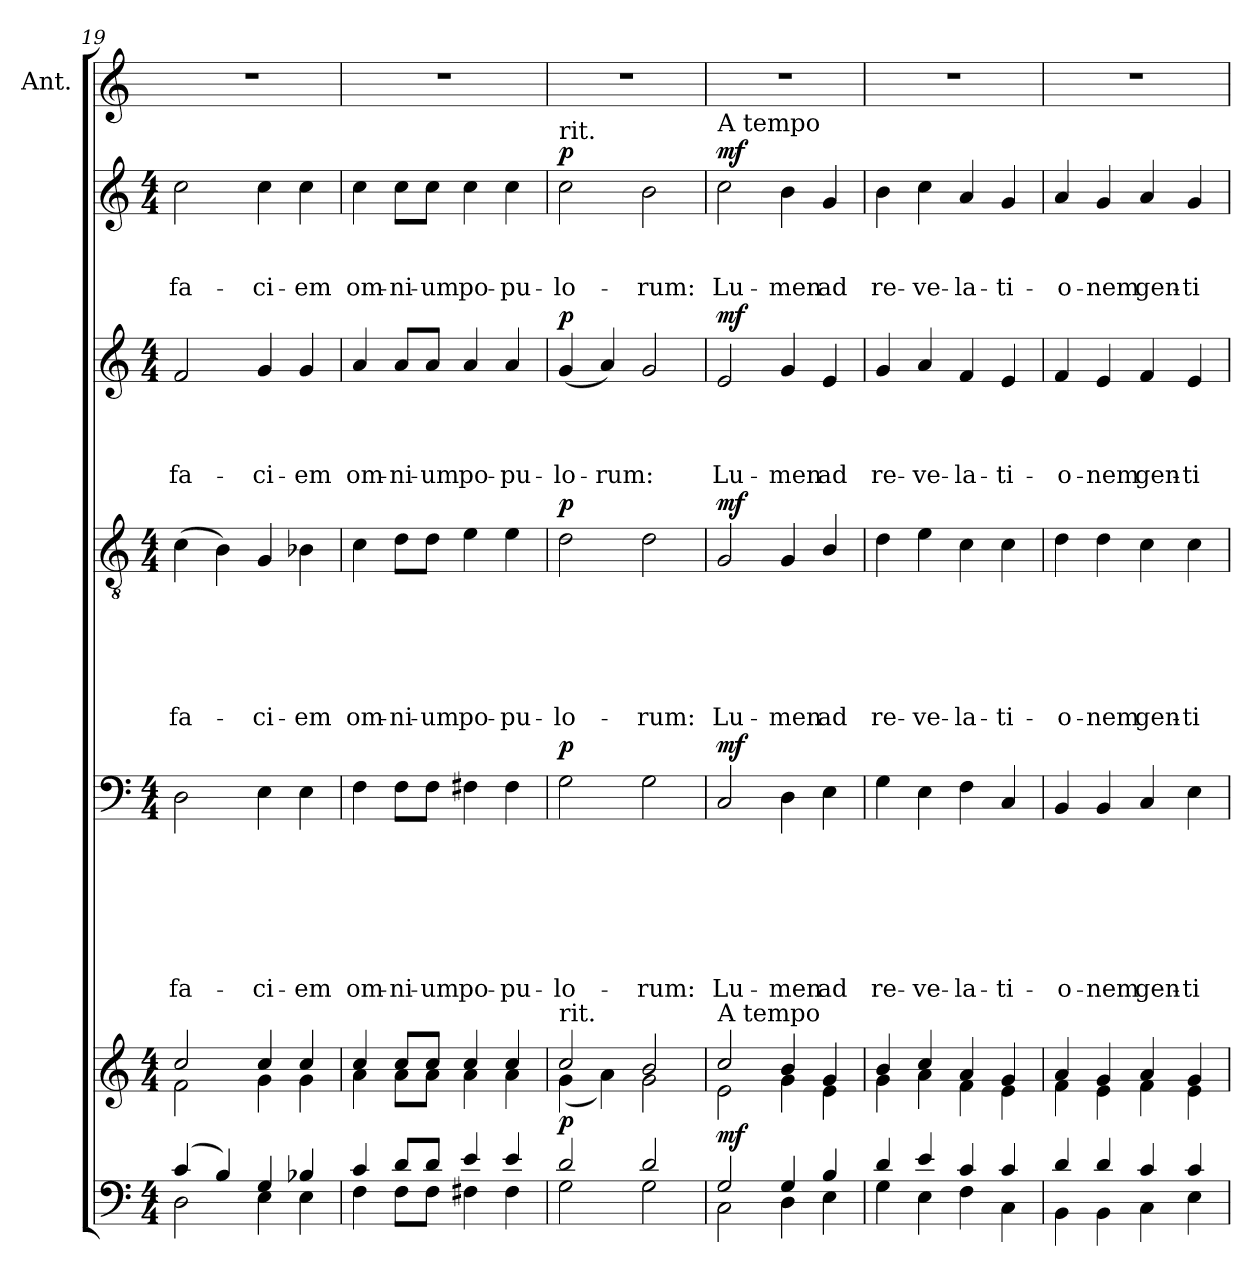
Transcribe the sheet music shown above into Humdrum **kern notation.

**kern	**dynam	**kern	**dynam	**kern	**text	**text	**text	**text	**text	**text	**text	**dynam	**kern	**text	**text	**text	**text	**text	**text	**dynam	**kern	**text	**text	**text	**text	**dynam	**kern	**text	**text	**text	**dynam	**kern
*part7	*part7	*part6	*part6	*part5	*part5	*part5	*part5	*part5	*part5	*part5	*part5	*part5	*part4	*part4	*part4	*part4	*part4	*part4	*part4	*part4	*part3	*part3	*part3	*part3	*part3	*part3	*part2	*part2	*part2	*part2	*part2	*part1
*staff7	*staff7	*staff6	*staff6	*staff5	*staff5	*staff5	*staff5	*staff5	*staff5	*staff5	*staff5	*staff5	*staff4	*staff4	*staff4	*staff4	*staff4	*staff4	*staff4	*staff4	*staff3	*staff3	*staff3	*staff3	*staff3	*staff3	*staff2	*staff2	*staff2	*staff2	*staff2	*staff1
*	*	*	*	*	*	*	*	*	*	*	*	*	*	*	*	*	*	*	*	*	*	*	*	*	*	*	*	*	*	*	*	*I"Ant.
!!LO:PB:g=z
*clefF4	*	*clefG2	*	*clefF4	*	*	*	*	*	*	*	*	*clefGv2	*	*	*	*	*	*	*	*clefG2	*	*	*	*	*	*clefG2	*	*	*	*	*clefG2
*k[]	*	*k[]	*	*k[]	*	*	*	*	*	*	*	*	*k[]	*	*	*	*	*	*	*	*k[]	*	*	*	*	*	*k[]	*	*	*	*	*k[]
*C:	*	*C:	*	*C:	*	*	*	*	*	*	*	*	*C:	*	*	*	*	*	*	*	*C:	*	*	*	*	*	*C:	*	*	*	*	*C:
*M4/4	*	*M4/4	*	*M4/4	*	*	*	*	*	*	*	*	*M4/4	*	*	*	*	*	*	*	*M4/4	*	*	*	*	*	*M4/4	*	*	*	*	*
=19	=19	=19	=19	=19	=19	=19	=19	=19	=19	=19	=19	=19	=19	=19	=19	=19	=19	=19	=19	=19	=19	=19	=19	=19	=19	=19	=19	=19	=19	=19	=19	=19
*^	*	*^	*	*	*	*	*	*	*	*	*	*	*	*	*	*	*	*	*	*	*	*	*	*	*	*	*	*	*	*	*	*
!	!	!	!	!	!	!	!	!	!	!	!	!	!LO:LY:b	!	!	!	!	!	!	!	!LO:LY:b	!	!	!	!	!	!LO:LY:b	!	!	!	!	!LO:LY:b	!	!
(4c/	2D\	.	2cc/	2f\	.	2D\	.	.	.	.	.	.	fa-	.	(>4c\	.	.	.	.	.	fa-	.	2f/	.	.	.	fa-	.	2cc\	.	.	fa-	.	1r
4B/)	.	.	.	.	.	.	.	.	.	.	.	.	.	.	4B\)	.	.	.	.	.	.	.	.	.	.	.	.	.	.	.	.	.	.	.
!	!	!	!	!	!	!	!	!	!	!	!	!	!LO:LY:b	!	!	!	!	!	!	!	!LO:LY:b	!	!	!	!	!	!LO:LY:b	!	!	!	!	!LO:LY:b	!	!
4G/	4E\	.	4cc/	4g\	.	4E\	.	.	.	.	.	.	-ci-	.	4G/	.	.	.	.	.	-ci-	.	4g/	.	.	.	-ci-	.	4cc\	.	.	-ci-	.	.
!	!	!	!	!	!	!	!	!	!	!	!	!	!LO:LY:b	!	!	!	!	!	!	!	!LO:LY:b	!	!	!	!	!	!LO:LY:b	!	!	!	!	!LO:LY:b	!	!
4B-X/	4E\	.	4cc/	4g\	.	4E\	.	.	.	.	.	.	-em	.	4B-X\	.	.	.	.	.	-em	.	4g/	.	.	.	-em	.	4cc\	.	.	-em	.	.
=20	=20	=20	=20	=20	=20	=20	=20	=20	=20	=20	=20	=20	=20	=20	=20	=20	=20	=20	=20	=20	=20	=20	=20	=20	=20	=20	=20	=20	=20	=20	=20	=20	=20	=20
!	!	!	!	!	!	!	!	!	!	!	!	!	!LO:LY:b	!	!	!	!	!	!	!	!LO:LY:b	!	!	!	!	!	!LO:LY:b	!	!	!	!	!LO:LY:b	!	!
4c/	4F\	.	4cc/	4a\	.	4F\	.	.	.	.	.	.	om-	.	4c\	.	.	.	.	.	om-	.	4a/	.	.	.	om-	.	4cc\	.	.	om-	.	1r
!	!	!	!	!	!	!	!	!	!	!	!	!	!LO:LY:b	!	!	!	!	!	!	!	!LO:LY:b	!	!	!	!	!	!LO:LY:b	!	!	!	!	!LO:LY:b	!	!
8d/L	8F\L	.	8cc/L	8a\L	.	8F\L	.	.	.	.	.	.	-ni-	.	8d\L	.	.	.	.	.	-ni-	.	8a/L	.	.	.	-ni-	.	8cc\L	.	.	-ni-	.	.
!	!	!	!	!	!	!	!	!	!	!	!	!	!LO:LY:b	!	!	!	!	!	!	!	!LO:LY:b	!	!	!	!	!	!LO:LY:b	!	!	!	!	!LO:LY:b	!	!
8d/J	8F\J	.	8cc/J	8a\J	.	8F\J	.	.	.	.	.	.	-um	.	8d\J	.	.	.	.	.	-um	.	8a/J	.	.	.	-um	.	8cc\J	.	.	-um	.	.
!	!	!	!	!	!	!	!	!	!	!	!	!	!LO:LY:b	!	!	!	!	!	!	!	!LO:LY:b	!	!	!	!	!	!LO:LY:b	!	!	!	!	!LO:LY:b	!	!
4e/	4F#X\	.	4cc/	4a\	.	4F#X\	.	.	.	.	.	.	po-	.	4e\	.	.	.	.	.	po-	.	4a/	.	.	.	po-	.	4cc\	.	.	po-	.	.
!	!	!	!	!	!	!	!	!	!	!	!	!	!LO:LY:b	!	!	!	!	!	!	!	!LO:LY:b	!	!	!	!	!	!LO:LY:b	!	!	!	!	!LO:LY:b	!	!
4e/	4F#\	.	4cc/	4a\	.	4F#\	.	.	.	.	.	.	-pu-	.	4e\	.	.	.	.	.	-pu-	.	4a/	.	.	.	-pu-	.	4cc\	.	.	-pu-	.	.
=21	=21	=21	=21	=21	=21	=21	=21	=21	=21	=21	=21	=21	=21	=21	=21	=21	=21	=21	=21	=21	=21	=21	=21	=21	=21	=21	=21	=21	=21	=21	=21	=21	=21	=21
!	!	!	!	!	!	!	!	!	!	!	!	!	!	!	!	!	!	!	!	!	!	!	!	!	!	!	!	!	!LO:TX:a:t=rit.	!	!	!	!	!
!	!	!	!LO:TX:a:t=rit.	!	!	!	!	!	!	!	!	!	!	!	!	!	!	!	!	!	!	!	!	!	!	!	!	!	!	!	!	!	!	!
!	!	!LO:DY:a	!	!	!	!	!	!	!	!	!	!	!LO:LY:b	!LO:DY:b	!	!	!	!	!	!	!LO:LY:b	!LO:DY:b	!	!	!	!	!LO:LY:b	!LO:DY:b	!	!	!	!LO:LY:b	!LO:DY:b	!
2d/	2G\	p	2cc/	(<4g\	.	2G\	.	.	.	.	.	.	-lo-	p	2d\	.	.	.	.	.	-lo-	p	(<4g/	.	.	.	-lo-	p	2cc\	.	.	-lo-	p	1r
!	!	!	!	!	!	!	!	!	!	!	!	!	!	!	!	!	!	!	!	!	!	!	!	!	!	!	!LO:LY:b	!	!	!	!	!	!	!
.	.	.	.	4a\)	.	.	.	.	.	.	.	.	.	.	.	.	.	.	.	.	.	.	4a/)	.	.	.	-rum:	.	.	.	.	.	.	.
!	!	!	!	!	!	!	!	!	!	!	!	!	!LO:LY:b	!	!	!	!	!	!	!	!LO:LY:b	!	!	!	!	!	!	!	!	!	!	!LO:LY:b	!	!
2d/	2G\	.	2b/	2g\	.	2G\	.	.	.	.	.	.	-rum:	.	2d\	.	.	.	.	.	-rum:	.	2g/	.	.	.	.	.	2b\	.	.	-rum:	.	.
=22	=22	=22	=22	=22	=22	=22	=22	=22	=22	=22	=22	=22	=22	=22	=22	=22	=22	=22	=22	=22	=22	=22	=22	=22	=22	=22	=22	=22	=22	=22	=22	=22	=22	=22
!	!	!	!	!	!	!	!	!	!	!	!	!	!	!	!	!	!	!	!	!	!	!	!	!	!	!	!	!	!LO:TX:a:t=A tempo	!	!	!	!	!
!	!	!	!LO:TX:a:t=A tempo	!	!	!	!	!	!	!	!	!	!	!	!	!	!	!	!	!	!	!	!	!	!	!	!	!	!	!	!	!	!	!
!	!	!	!	!	!LO:DY:b	!	!	!	!	!	!	!	!LO:LY:b	!LO:DY:b	!	!	!	!	!	!	!LO:LY:b	!LO:DY:b	!	!	!	!	!LO:LY:b	!LO:DY:b	!	!	!	!LO:LY:b	!LO:DY:b	!
2G/	2C\	.	2cc/	2e\	mf	2C/	.	.	.	.	.	.	Lu-	mf	2G/	.	.	.	.	.	Lu-	mf	2e/	.	.	.	Lu-	mf	2cc\	.	.	Lu-	mf	1r
!	!	!	!	!	!	!	!	!	!	!	!	!	!LO:LY:b	!	!	!	!	!	!	!	!LO:LY:b	!	!	!	!	!	!LO:LY:b	!	!	!	!	!LO:LY:b	!	!
4G/	4D\	.	4b/	4g\	.	4D\	.	.	.	.	.	.	-men	.	4G/	.	.	.	.	.	-men	.	4g/	.	.	.	-men	.	4b\	.	.	-men	.	.
!	!	!	!	!	!	!	!	!	!	!	!	!	!LO:LY:b	!	!	!	!	!	!	!	!LO:LY:b	!	!	!	!	!	!LO:LY:b	!	!	!	!	!LO:LY:b	!	!
4B/	4E\	.	4g/	4e\	.	4E\	.	.	.	.	.	.	ad	.	4B/	.	.	.	.	.	ad	.	4e/	.	.	.	ad	.	4g/	.	.	ad	.	.
=23	=23	=23	=23	=23	=23	=23	=23	=23	=23	=23	=23	=23	=23	=23	=23	=23	=23	=23	=23	=23	=23	=23	=23	=23	=23	=23	=23	=23	=23	=23	=23	=23	=23	=23
!	!	!	!	!	!	!	!	!	!	!	!	!	!LO:LY:b	!	!	!	!	!	!	!	!LO:LY:b	!	!	!	!	!	!LO:LY:b	!	!	!	!	!LO:LY:b	!	!
4d/	4G\	.	4b/	4g\	.	4G\	.	.	.	.	.	.	re-	.	4d\	.	.	.	.	.	re-	.	4g/	.	.	.	re-	.	4b\	.	.	re-	.	1r
!	!	!	!	!	!	!	!	!	!	!	!	!	!LO:LY:b	!	!	!	!	!	!	!	!LO:LY:b	!	!	!	!	!	!LO:LY:b	!	!	!	!	!LO:LY:b	!	!
4e/	4E\	.	4cc/	4a\	.	4E\	.	.	.	.	.	.	-ve-	.	4e\	.	.	.	.	.	-ve-	.	4a/	.	.	.	-ve-	.	4cc\	.	.	-ve-	.	.
!	!	!	!	!	!	!	!	!	!	!	!	!	!LO:LY:b	!	!	!	!	!	!	!	!LO:LY:b	!	!	!	!	!	!LO:LY:b	!	!	!	!	!LO:LY:b	!	!
4c/	4F\	.	4a/	4f\	.	4F\	.	.	.	.	.	.	-la-	.	4c\	.	.	.	.	.	-la-	.	4f/	.	.	.	-la-	.	4a/	.	.	-la-	.	.
!	!	!	!	!	!	!	!	!	!	!	!	!	!LO:LY:b	!	!	!	!	!	!	!	!LO:LY:b	!	!	!	!	!	!LO:LY:b	!	!	!	!	!LO:LY:b	!	!
4c/	4C\	.	4g/	4e\	.	4C/	.	.	.	.	.	.	-ti-	.	4c\	.	.	.	.	.	-ti-	.	4e/	.	.	.	-ti-	.	4g/	.	.	-ti-	.	.
!!LO:PB:g=z
=24	=24	=24	=24	=24	=24	=24	=24	=24	=24	=24	=24	=24	=24	=24	=24	=24	=24	=24	=24	=24	=24	=24	=24	=24	=24	=24	=24	=24	=24	=24	=24	=24	=24	=24
!	!	!	!	!	!	!	!	!	!	!	!	!	!LO:LY:b	!	!	!	!	!	!	!	!LO:LY:b	!	!	!	!	!	!LO:LY:b	!	!	!	!	!LO:LY:b	!	!
4d/	4BB\	.	4a/	4f\	.	4BB/	.	.	.	.	.	.	-o-	.	4d\	.	.	.	.	.	-o-	.	4f/	.	.	.	-o-	.	4a/	.	.	-o-	.	1r
!	!	!	!	!	!	!	!	!	!	!	!	!	!LO:LY:b	!	!	!	!	!	!	!	!LO:LY:b	!	!	!	!	!	!LO:LY:b	!	!	!	!	!LO:LY:b	!	!
4d/	4BB\	.	4g/	4e\	.	4BB/	.	.	.	.	.	.	-nem	.	4d\	.	.	.	.	.	-nem	.	4e/	.	.	.	-nem	.	4g/	.	.	-nem	.	.
!	!	!	!	!	!	!	!	!	!	!	!	!	!LO:LY:b	!	!	!	!	!	!	!	!LO:LY:b	!	!	!	!	!	!LO:LY:b	!	!	!	!	!LO:LY:b	!	!
4c/	4C\	.	4a/	4f\	.	4C/	.	.	.	.	.	.	gen-	.	4c\	.	.	.	.	.	gen-	.	4f/	.	.	.	gen-	.	4a/	.	.	gen-	.	.
!	!	!	!	!	!	!	!	!	!	!	!	!	!LO:LY:b	!	!	!	!	!	!	!	!LO:LY:b	!	!	!	!	!	!LO:LY:b	!	!	!	!	!LO:LY:b	!	!
4c/	4E\	.	4g/	4e\	.	4E\	.	.	.	.	.	.	-ti-	.	4c\	.	.	.	.	.	-ti-	.	4e/	.	.	.	-ti-	.	4g/	.	.	-ti-	.	.
*v	*v	*	*	*	*	*	*	*	*	*	*	*	*	*	*	*	*	*	*	*	*	*	*	*	*	*	*	*	*	*	*	*	*	*
*	*	*v	*v	*	*	*	*	*	*	*	*	*	*	*	*	*	*	*	*	*	*	*	*	*	*	*	*	*	*	*	*	*	*
=	=	=	=	=	=	=	=	=	=	=	=	=	=	=	=	=	=	=	=	=	=	=	=	=	=	=	=	=	=	=	=	=
*-	*-	*-	*-	*-	*-	*-	*-	*-	*-	*-	*-	*-	*-	*-	*-	*-	*-	*-	*-	*-	*-	*-	*-	*-	*-	*-	*-	*-	*-	*-	*-	*-
